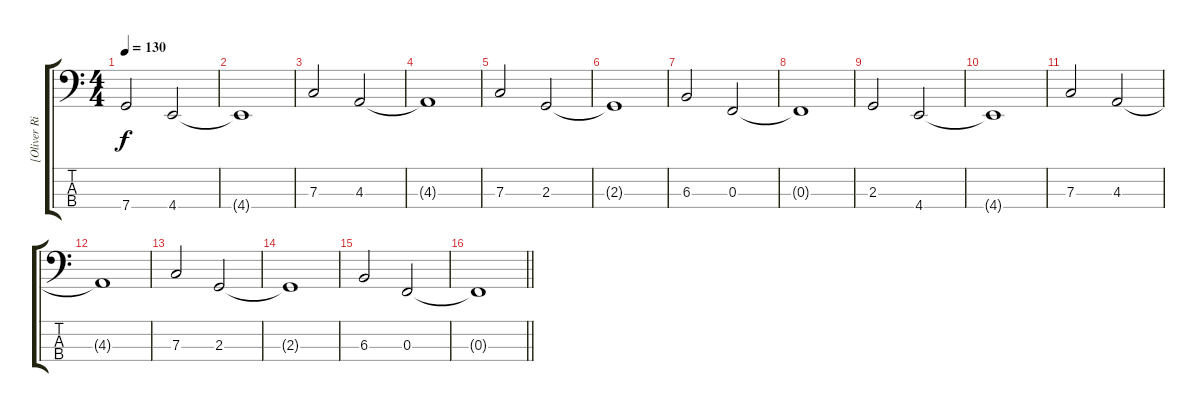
\track ("[Oliver Riedel]  Bass" "[Oliver Ri") {instrument electricbassfinger}
\staff {score tabs}
\tuning (Eb2 Bb1 F1 C1) {hide}
\ts (4 4)
\tempo 130
\clef f4
\ks c
7.4.2{dy f} 4.4.2 |
4.4{t}.1 |
7.3.2 4.3.2 |
4.3{t}.1 |
7.3.2 2.3.2 |
2.3{t}.1 |
6.3.2 0.3.2 |
0.3{t}.1 |
2.3.2 4.4.2 |
4.4{t}.1 |
7.3.2 4.3.2 |
4.3{t}.1 |
7.3.2 2.3.2 |
2.3{t}.1 |
6.3.2 0.3.2 |
\barLineRight lightlight
0.3{t}.1
